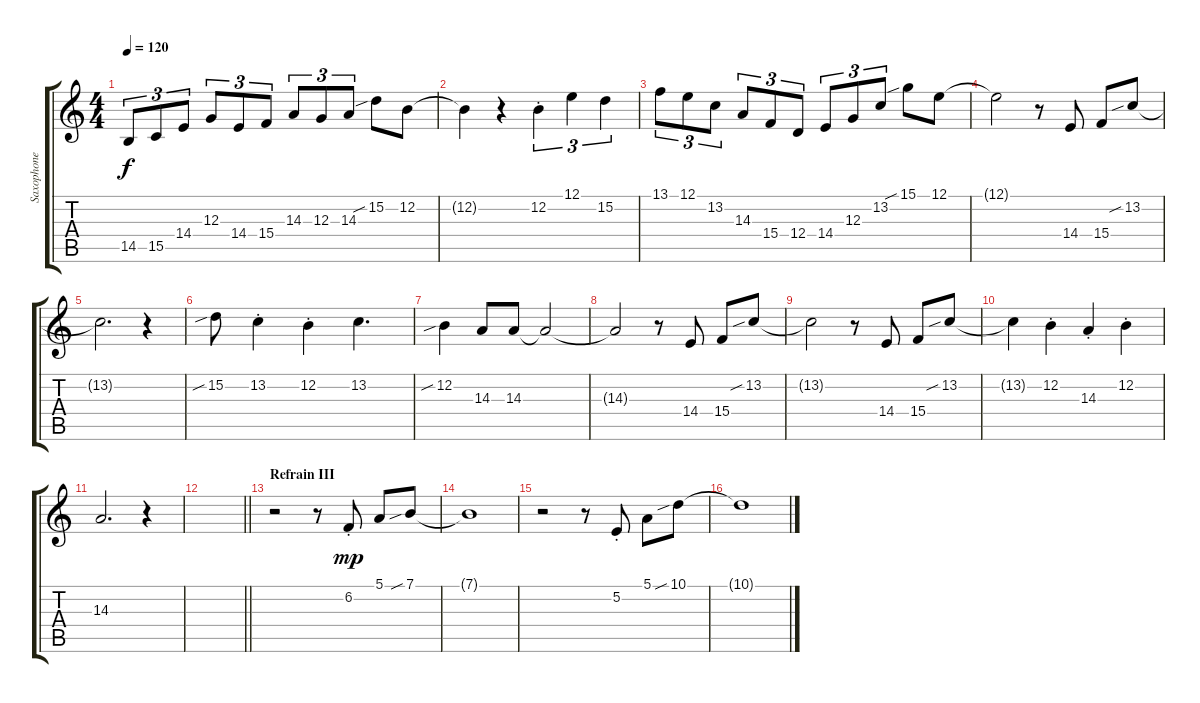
\track ("Saxophone" "Saxophone") {instrument tenorsax}
\staff {score tabs}
\tuning (E4 B3 G3 D3 A2 E2) {hide}
\ts (4 4)
\tempo 120
\clef g2
\ks c
14.5.8{tu (3 2) dy f} 15.5.8{tu (3 2)} 14.4.8{tu (3 2)} 12.3.8{tu (3 2)} 14.4.8{tu (3 2)} 15.4.8{tu (3 2)} 14.3.8{tu (3 2)} 12.3.8{tu (3 2)} 14.3.8{tu (3 2)} 15.2{sib}.8 12.2.8 |
12.2{t}.4 r.4 12.2{st}.4{tu (3 2)} 12.1.4{tu (3 2)} 15.2.4{tu (3 2)} |
13.1.8{tu (3 2)} 12.1.8{tu (3 2)} 13.2.8{tu (3 2)} 14.3.8{tu (3 2)} 15.4.8{tu (3 2)} 12.4.8{tu (3 2)} 14.4.8{tu (3 2)} 12.3.8{tu (3 2)} 13.2.8{tu (3 2)} 15.1{sib}.8 12.1.8 |
12.1{t}.2 r.8 14.4.8 15.4.8 13.2{sib}.8 |
13.2{t}.2{d} r.4 |
15.2{sib}.8 13.2{st}.4 12.2{st}.4 13.2.4{d} |
12.2{sib}.4 14.3.8 14.3.8 14.3{t}.2 |
14.3{t}.2 r.8 14.4.8 15.4.8 13.2{sib}.8 |
13.2{t}.2 r.8 14.4.8 15.4.8 13.2{sib}.8 |
13.2{t}.4 12.2{st}.4 14.3{st}.4 12.2{st}.4 |
14.3.2{d} r.4 |
\barLineRight lightlight
|
\section ("" "Refrain III")
r.2 r.8 6.2{st}.8{dy mp} 5.1.8 7.1{sib}.8 |
7.1{t}.1 |
r.2 r.8 5.2{st}.8 5.1.8 10.1{sib}.8 |
10.1{t}.1
